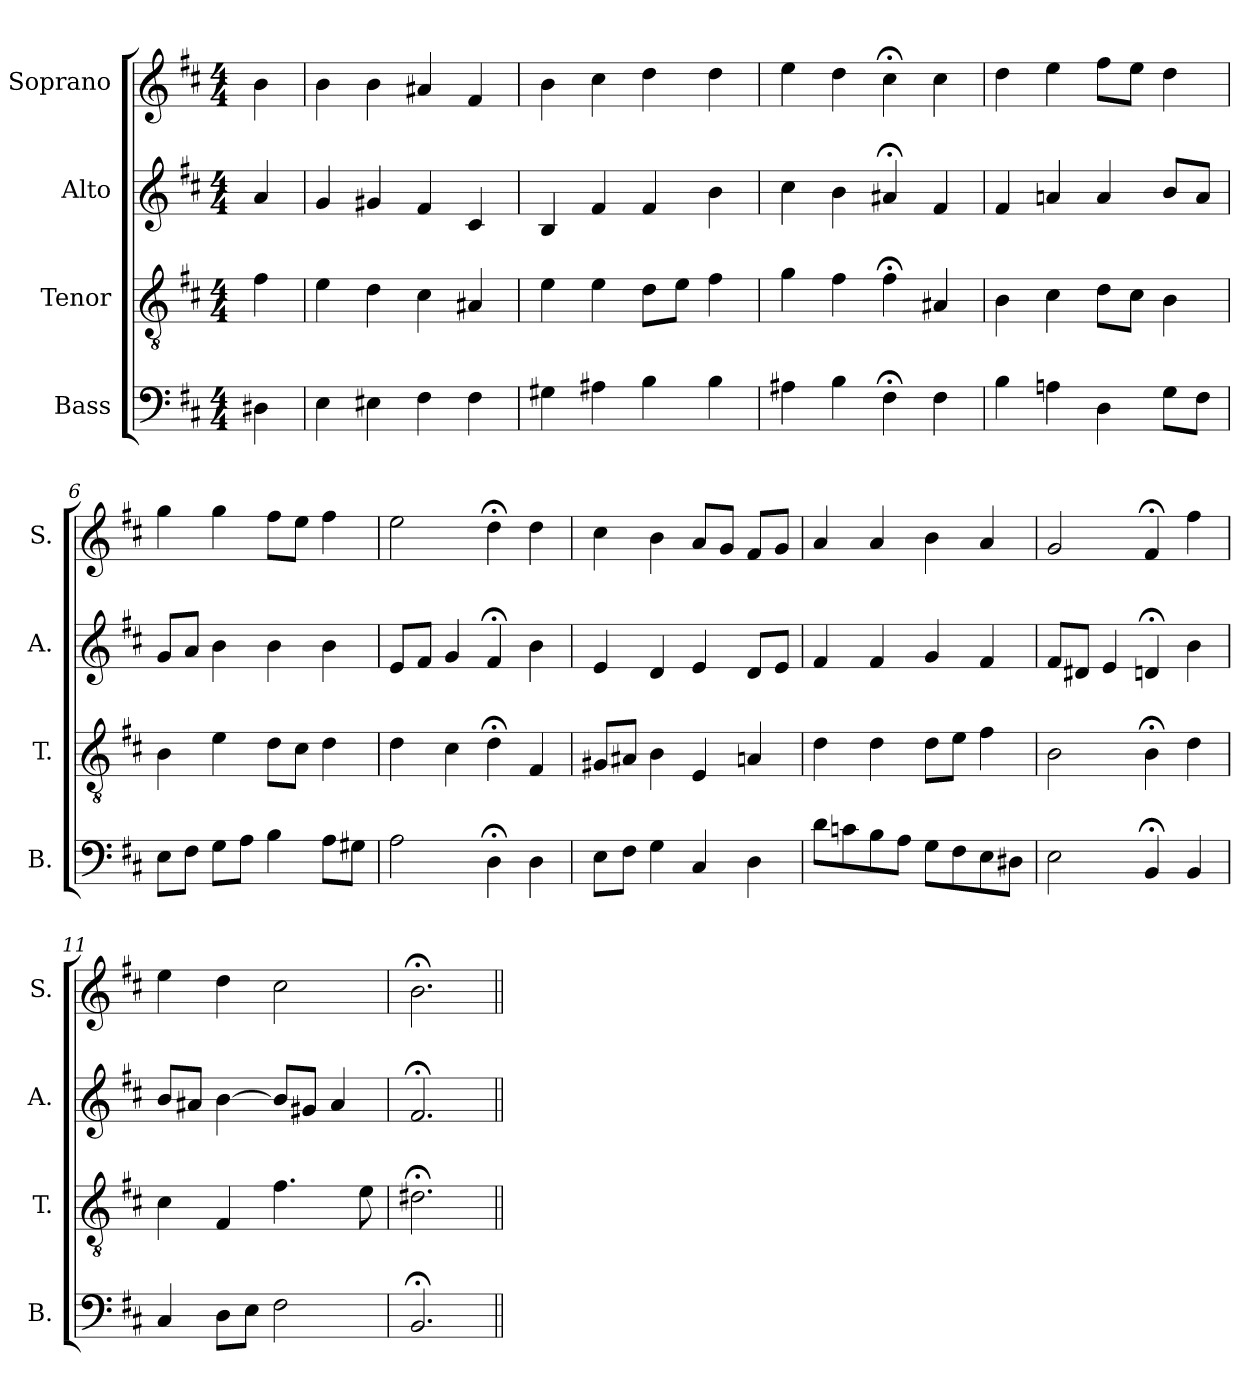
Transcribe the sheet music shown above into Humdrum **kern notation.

**kern	**kern	**kern	**kern
*part4	*part3	*part2	*part1
*staff4	*staff3	*staff2	*staff1
*I"Bass	*I"Tenor	*I"Alto	*I"Soprano
*I'B.	*I'T.	*I'A.	*I'S.
*clefF4	*clefGv2	*clefG2	*clefG2
*	*ITrd7c12	*	*
*k[f#c#]	*k[f#c#]	*k[f#c#]	*k[f#c#]
*D:	*D:	*D:	*D:
*M4/4	*M4/4	*M4/4	*M4/4
=1	=1	=1	=1
4D#X\	4F#\	4a/	4b\
=2	=2	=2	=2
4E\	4E\	4g/	4b\
4E#X\	4D\	4g#X/	4b\
4F#\	4C#\	4f#/	4a#X/
4F#\	4AA#X/	4c#/	4f#/
=3	=3	=3	=3
4G#X\	4E\	4B/	4b\
4A#X\	4E\	4f#/	4cc#\
4B\	8D\L	4f#/	4dd\
.	8E\J	.	.
4B\	4F#\	4b\	4dd\
=4	=4	=4	=4
4A#X\	4G\	4cc#\	4ee\
4B\	4F#\	4b\	4dd\
4F#;<\	4F#;<\	4a#X;</	4cc#;<\
4F#\	4AA#X/	4f#/	4cc#\
=5	=5	=5	=5
4B\	4BB\	4f#/	4dd\
4An\	4C#\	4an/	4ee\
4D\	8D\L	4a/	8ff#\L
.	8C#\J	.	8ee\J
8G\L	4BB\	8b/L	4dd\
8F#\J	.	8a/J	.
!!LO:LB:g=z
=6	=6	=6	=6
8E\L	4BB\	8g/L	4gg\
8F#\J	.	8a/J	.
8G\L	4E\	4b\	4gg\
8A\J	.	.	.
4B\	8D\L	4b\	8ff#\L
.	8C#\J	.	8ee\J
8A\L	4D\	4b\	4ff#\
8G#X\J	.	.	.
=7	=7	=7	=7
2A\	4D\	8e/L	2ee\
.	.	8f#/J	.
.	4C#\	4g/	.
4D;<\	4D;<\	4f#;</	4dd;<\
4D\	4FF#/	4b\	4dd\
=8	=8	=8	=8
8E\L	8GG#X/L	4e/	4cc#\
8F#\J	8AA#X/J	.	.
4G\	4BB\	4d/	4b\
4C#/	4EE/	4e/	8a/L
.	.	.	8g/J
4D\	4AAn/	8d/L	8f#/L
.	.	8e/J	8g/J
!!LO:PB:g=z
=9	=9	=9	=9
8d\L	4D\	4f#/	4a/
8cn\	.	.	.
8B\	4D\	4f#/	4a/
8A\J	.	.	.
8G\L	8D\L	4g/	4b\
8F#\	8E\J	.	.
8E\	4F#\	4f#/	4a/
8D#X\J	.	.	.
=10	=10	=10	=10
2E\	2BB\	8f#/L	2g/
.	.	8d#X/J	.
.	.	4e/	.
4BB;</	4BB;<\	4dn;</	4f#;</
4BB/	4D\	4b\	4ff#\
=11	=11	=11	=11
4C#/	4C#\	8b/L	4ee\
.	.	8a#X/J	.
8D\L	4FF#/	[4b\	4dd\
8E\J	.	.	.
2F#\	4.F#\	8b/L]	2cc#\
.	.	8g#X/J	.
.	.	4a#/	.
.	8E\	.	.
=12	=12	=12	=12
2.BB;</	2.D#X;<\	2.f#;</	2.b;<\
=||	=||	=||	=||
*-	*-	*-	*-
